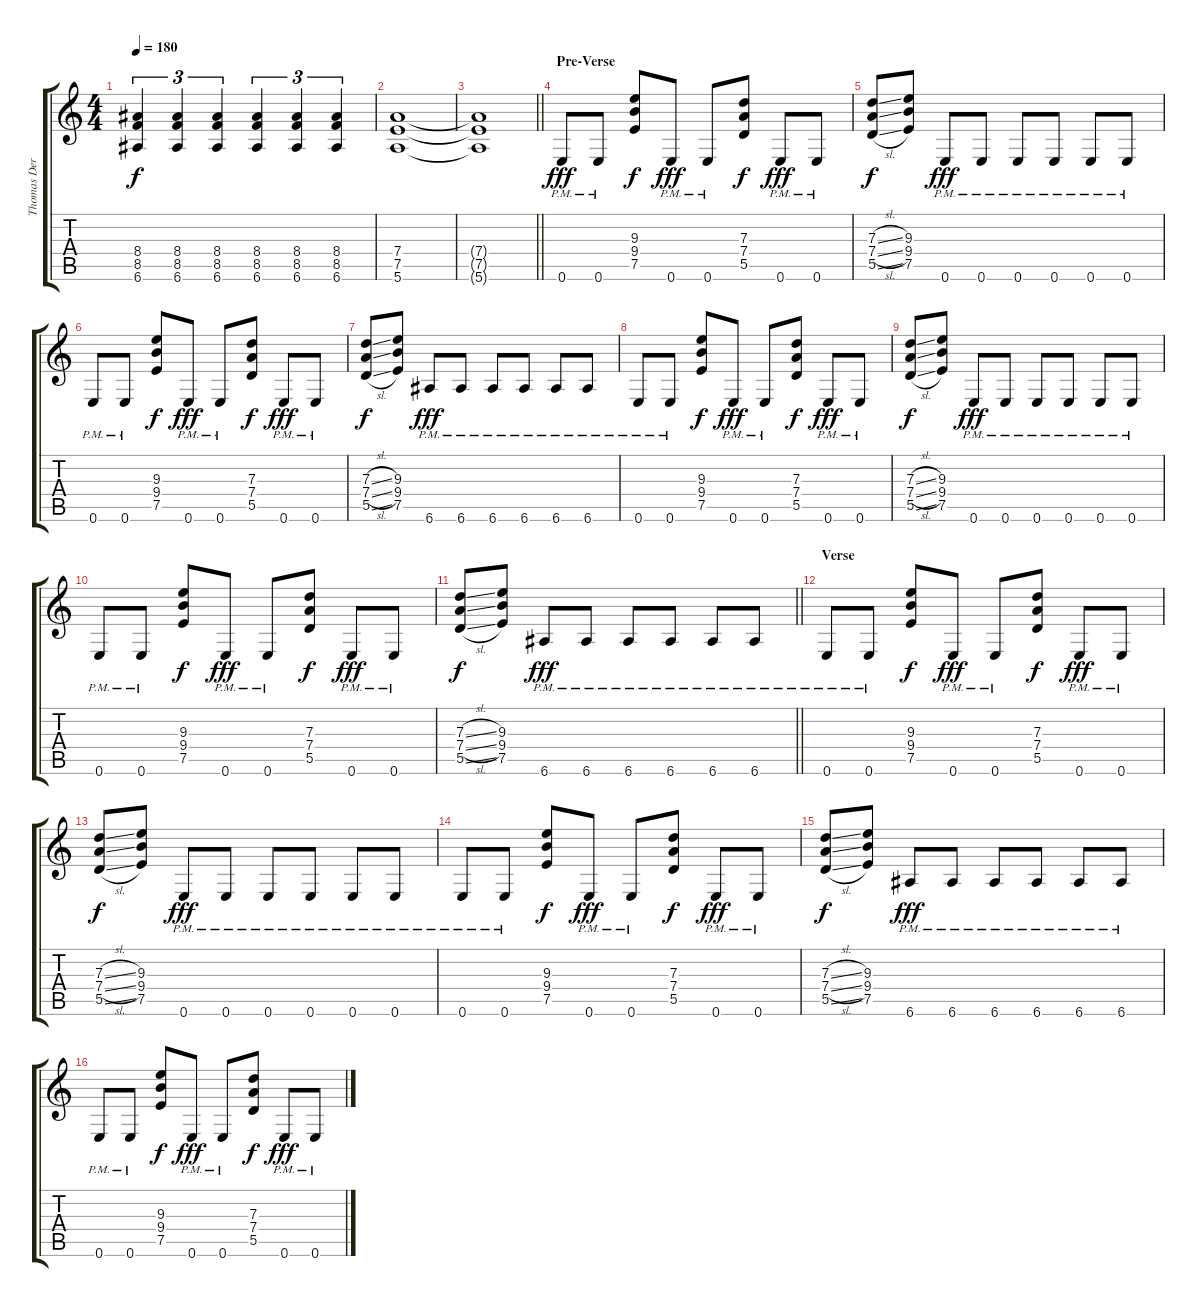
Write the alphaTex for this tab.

\track ("Thomas Der Münzer" "Thomas Der") {instrument distortionguitar}
\staff {score tabs}
\tuning (E4 B3 G3 D3 A2 E2) {hide}
\ts (4 4)
\tempo 180
\clef g2
\ks c
(8.4 8.5 6.6).4{tu (3 2) dy f} (8.4 8.5 6.6).4{tu (3 2)} (8.4 8.5 6.6).4{tu (3 2)} (8.4 8.5 6.6).4{tu (3 2)} (8.4 8.5 6.6).4{tu (3 2)} (8.4 8.5 6.6).4{tu (3 2)} |
(7.4 7.5 5.6).1 |
\barLineRight lightlight
(7.4{t} 7.5{t} 5.6{t}).1 |
\section ("" "Pre-Verse")
0.6{pm}.8{dy fff} 0.6{pm}.8 (9.3 9.4 7.5).8{dy f} 0.6{pm}.8{dy fff} 0.6{pm}.8 (7.3 7.4 5.5).8{dy f} 0.6{pm}.8{dy fff} 0.6{pm}.8 |
(7.3{sl} 7.4{sl} 5.5{sl}).8{dy f} (9.3 9.4 7.5).8 0.6{pm}.8{dy fff} 0.6{pm}.8 0.6{pm}.8 0.6{pm}.8 0.6{pm}.8 0.6{pm}.8 |
0.6{pm}.8 0.6{pm}.8 (9.3 9.4 7.5).8{dy f} 0.6{pm}.8{dy fff} 0.6{pm}.8 (7.3 7.4 5.5).8{dy f} 0.6{pm}.8{dy fff} 0.6{pm}.8 |
(7.3{sl} 7.4{sl} 5.5{sl}).8{dy f} (9.3 9.4 7.5).8 6.6{pm}.8{dy fff} 6.6{pm}.8 6.6{pm}.8 6.6{pm}.8 6.6{pm}.8 6.6{pm}.8 |
0.6{pm}.8 0.6{pm}.8 (9.3 9.4 7.5).8{dy f} 0.6{pm}.8{dy fff} 0.6{pm}.8 (7.3 7.4 5.5).8{dy f} 0.6{pm}.8{dy fff} 0.6{pm}.8 |
(7.3{sl} 7.4{sl} 5.5{sl}).8{dy f} (9.3 9.4 7.5).8 0.6{pm}.8{dy fff} 0.6{pm}.8 0.6{pm}.8 0.6{pm}.8 0.6{pm}.8 0.6{pm}.8 |
0.6{pm}.8 0.6{pm}.8 (9.3 9.4 7.5).8{dy f} 0.6{pm}.8{dy fff} 0.6{pm}.8 (7.3 7.4 5.5).8{dy f} 0.6{pm}.8{dy fff} 0.6{pm}.8 |
\barLineRight lightlight
(7.3{sl} 7.4{sl} 5.5{sl}).8{dy f} (9.3 9.4 7.5).8 6.6{pm}.8{dy fff} 6.6{pm}.8 6.6{pm}.8 6.6{pm}.8 6.6{pm}.8 6.6{pm}.8 |
\section ("" "Verse")
0.6{pm}.8 0.6{pm}.8 (9.3 9.4 7.5).8{dy f} 0.6{pm}.8{dy fff} 0.6{pm}.8 (7.3 7.4 5.5).8{dy f} 0.6{pm}.8{dy fff} 0.6{pm}.8 |
(7.3{sl} 7.4{sl} 5.5{sl}).8{dy f} (9.3 9.4 7.5).8 0.6{pm}.8{dy fff} 0.6{pm}.8 0.6{pm}.8 0.6{pm}.8 0.6{pm}.8 0.6{pm}.8 |
0.6{pm}.8 0.6{pm}.8 (9.3 9.4 7.5).8{dy f} 0.6{pm}.8{dy fff} 0.6{pm}.8 (7.3 7.4 5.5).8{dy f} 0.6{pm}.8{dy fff} 0.6{pm}.8 |
(7.3{sl} 7.4{sl} 5.5{sl}).8{dy f} (9.3 9.4 7.5).8 6.6{pm}.8{dy fff} 6.6{pm}.8 6.6{pm}.8 6.6{pm}.8 6.6{pm}.8 6.6{pm}.8 |
0.6{pm}.8 0.6{pm}.8 (9.3 9.4 7.5).8{dy f} 0.6{pm}.8{dy fff} 0.6{pm}.8 (7.3 7.4 5.5).8{dy f} 0.6{pm}.8{dy fff} 0.6{pm}.8
